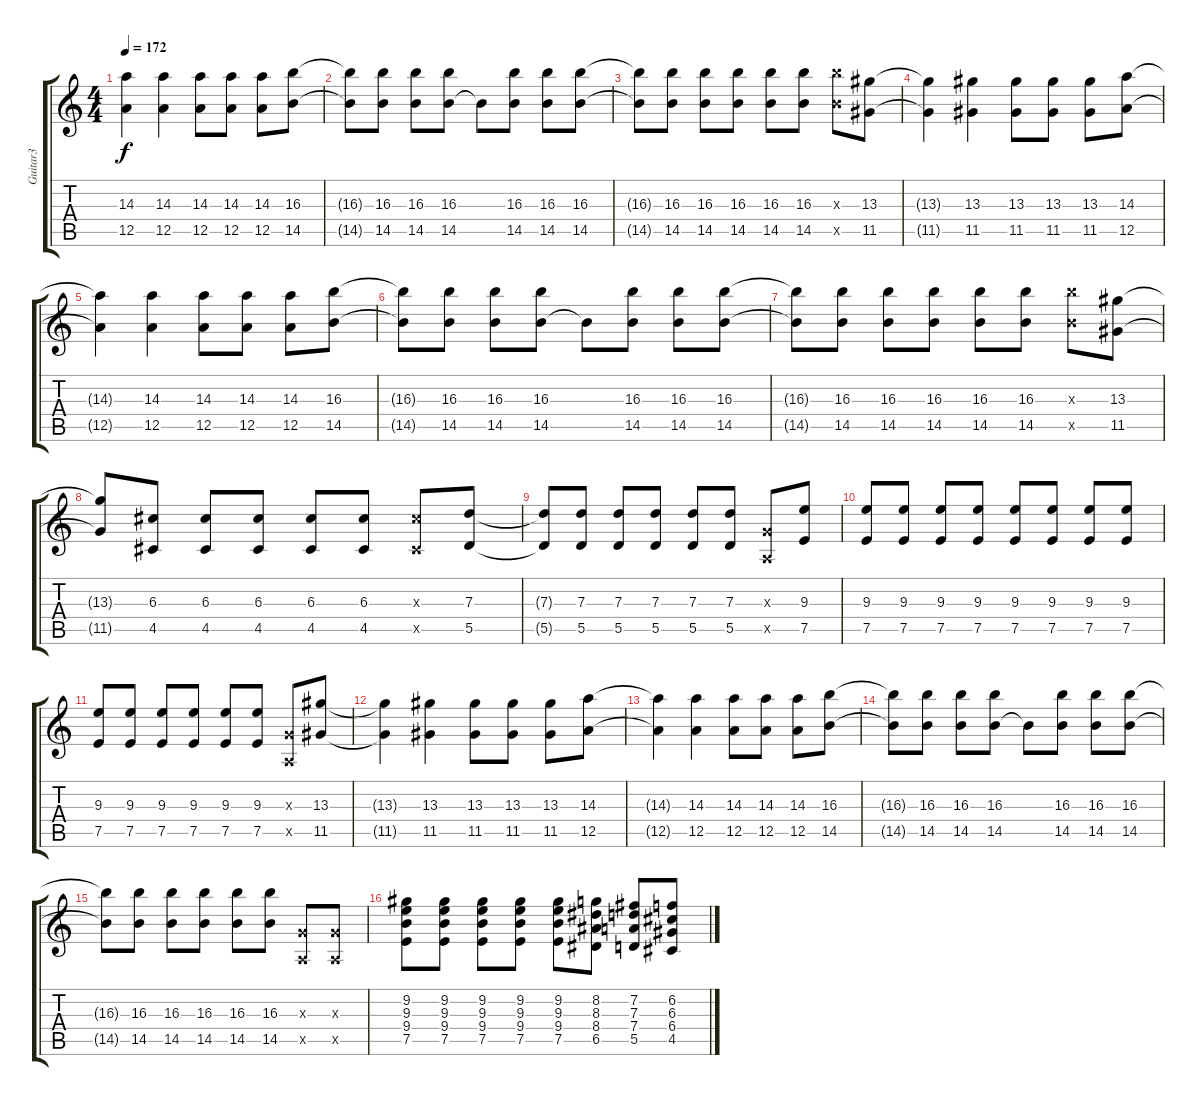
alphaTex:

\track ("Guitar3" "Guitar3") {instrument electricguitarmuted}
\staff {score tabs}
\tuning (E4 B3 G3 D3 A2 E2) {hide}
\ts (4 4)
\tempo 172
\clef g2
\ks c
(14.3{t} 12.5{t}).4{dy f} (14.3 12.5).4 (14.3 12.5).8 (14.3 12.5).8 (14.3 12.5).8 (16.3 14.5).8 |
(16.3{t} 14.5{t}).8 (16.3 14.5).8 (16.3 14.5).8 (16.3 14.5).8 14.5{t}.8 (16.3 14.5).8 (16.3 14.5).8 (16.3 14.5).8 |
(16.3{t} 14.5{t}).8 (16.3 14.5).8 (16.3 14.5).8 (16.3 14.5).8 (16.3 14.5).8 (16.3 14.5).8 (16.3{x} 14.5{x}).8 (13.3 11.5).8 |
(13.3{t} 11.5{t}).4 (13.3 11.5).4 (13.3 11.5).8 (13.3 11.5).8 (13.3 11.5).8 (14.3 12.5).8 |
(14.3{t} 12.5{t}).4 (14.3 12.5).4 (14.3 12.5).8 (14.3 12.5).8 (14.3 12.5).8 (16.3 14.5).8 |
(16.3{t} 14.5{t}).8 (16.3 14.5).8 (16.3 14.5).8 (16.3 14.5).8 14.5{t}.8 (16.3 14.5).8 (16.3 14.5).8 (16.3 14.5).8 |
(16.3{t} 14.5{t}).8 (16.3 14.5).8 (16.3 14.5).8 (16.3 14.5).8 (16.3 14.5).8 (16.3 14.5).8 (16.3{x} 14.5{x}).8 (13.3 11.5).8 |
(13.3{t} 11.5{t}).8 (6.3 4.5).8 (6.3 4.5).8 (6.3 4.5).8 (6.3 4.5).8 (6.3 4.5).8 (6.3{x} 4.5{x}).8 (7.3 5.5).8 |
(7.3{t} 5.5{t}).8 (7.3 5.5).8 (7.3 5.5).8 (7.3 5.5).8 (7.3 5.5).8 (7.3 5.5).8 (0.3{x} 0.5{x}).8 (9.3 7.5).8 |
(9.3 7.5).8 (9.3 7.5).8 (9.3 7.5).8 (9.3 7.5).8 (9.3 7.5).8 (9.3 7.5).8 (9.3 7.5).8 (9.3 7.5).8 |
(9.3 7.5).8 (9.3 7.5).8 (9.3 7.5).8 (9.3 7.5).8 (9.3 7.5).8 (9.3 7.5).8 (0.3{x} 0.5{x}).8 (13.3 11.5).8 |
(13.3{t} 11.5{t}).4 (13.3 11.5).4 (13.3 11.5).8 (13.3 11.5).8 (13.3 11.5).8 (14.3 12.5).8 |
(14.3{t} 12.5{t}).4 (14.3 12.5).4 (14.3 12.5).8 (14.3 12.5).8 (14.3 12.5).8 (16.3 14.5).8 |
(16.3{t} 14.5{t}).8 (16.3 14.5).8 (16.3 14.5).8 (16.3 14.5).8 14.5{t}.8 (16.3 14.5).8 (16.3 14.5).8 (16.3 14.5).8 |
(16.3{t} 14.5{t}).8 (16.3 14.5).8 (16.3 14.5).8 (16.3 14.5).8 (16.3 14.5).8 (16.3 14.5).8 (0.3{x} 0.5{x}).8 (0.3{x} 0.5{x}).8 |
(9.2 9.3 9.4 7.5).8 (9.2 9.3 9.4 7.5).8 (9.2 9.3 9.4 7.5).8 (9.2 9.3 9.4 7.5).8 (9.2 9.3 9.4 7.5).8 (8.2 8.3 8.4 6.5).8 (7.2 7.3 7.4 5.5).8 (6.2 6.3 6.4 4.5).8
